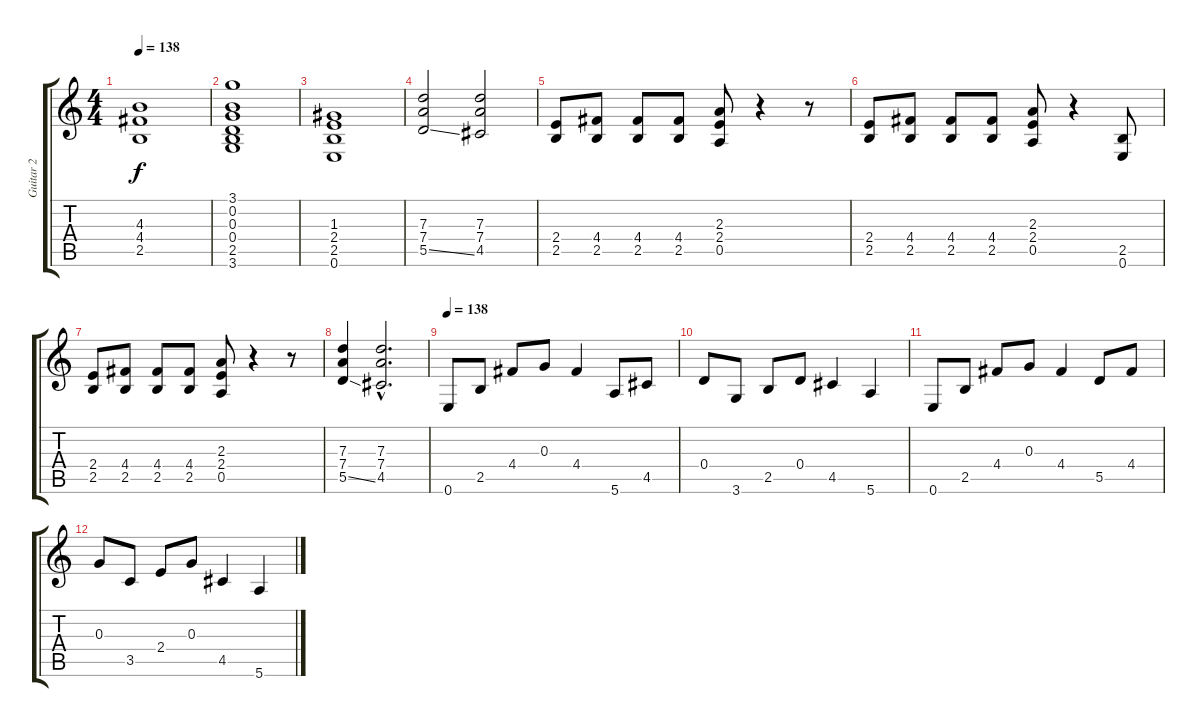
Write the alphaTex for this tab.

\track ("Guitar 2" "Guitar 2") {instrument distortionguitar}
\staff {score tabs}
\tuning (E4 B3 G3 D3 A2 E2) {hide}
\ts (4 4)
\tempo 138
\clef g2
\ks c
(4.3 4.4 2.5).1{dy f} |
(3.1 0.2 0.3 0.4 2.5 3.6).1 |
(1.3 2.4 2.5 0.6).1 |
(7.3 7.4 5.5{ss}).2 (7.3 7.4 4.5).2 |
(2.4 2.5).8 (4.4 2.5).8 (4.4 2.5).8 (4.4 2.5).8 (2.3 2.4 0.5).8 r.4 r.8 |
(2.4 2.5).8 (4.4 2.5).8 (4.4 2.5).8 (4.4 2.5).8 (2.3 2.4 0.5).8 r.4 (2.5 0.6).8 |
(2.4 2.5).8 (4.4 2.5).8 (4.4 2.5).8 (4.4 2.5).8 (2.3 2.4 0.5).8 r.4 r.8 |
(7.3 7.4 5.5{ss}).4 (7.3{hac} 7.4{hac} 4.5{hac}).2{d} |
\tempo 138
0.6.8 2.5.8 4.4.8 0.3.8 4.4.4 5.6.8 4.5.8 |
0.4.8 3.6.8 2.5.8 0.4.8 4.5.4 5.6.4 |
0.6.8 2.5.8 4.4.8 0.3.8 4.4.4 5.5.8 4.4.8 |
0.3.8 3.5.8 2.4.8 0.3.8 4.5.4 5.6.4
